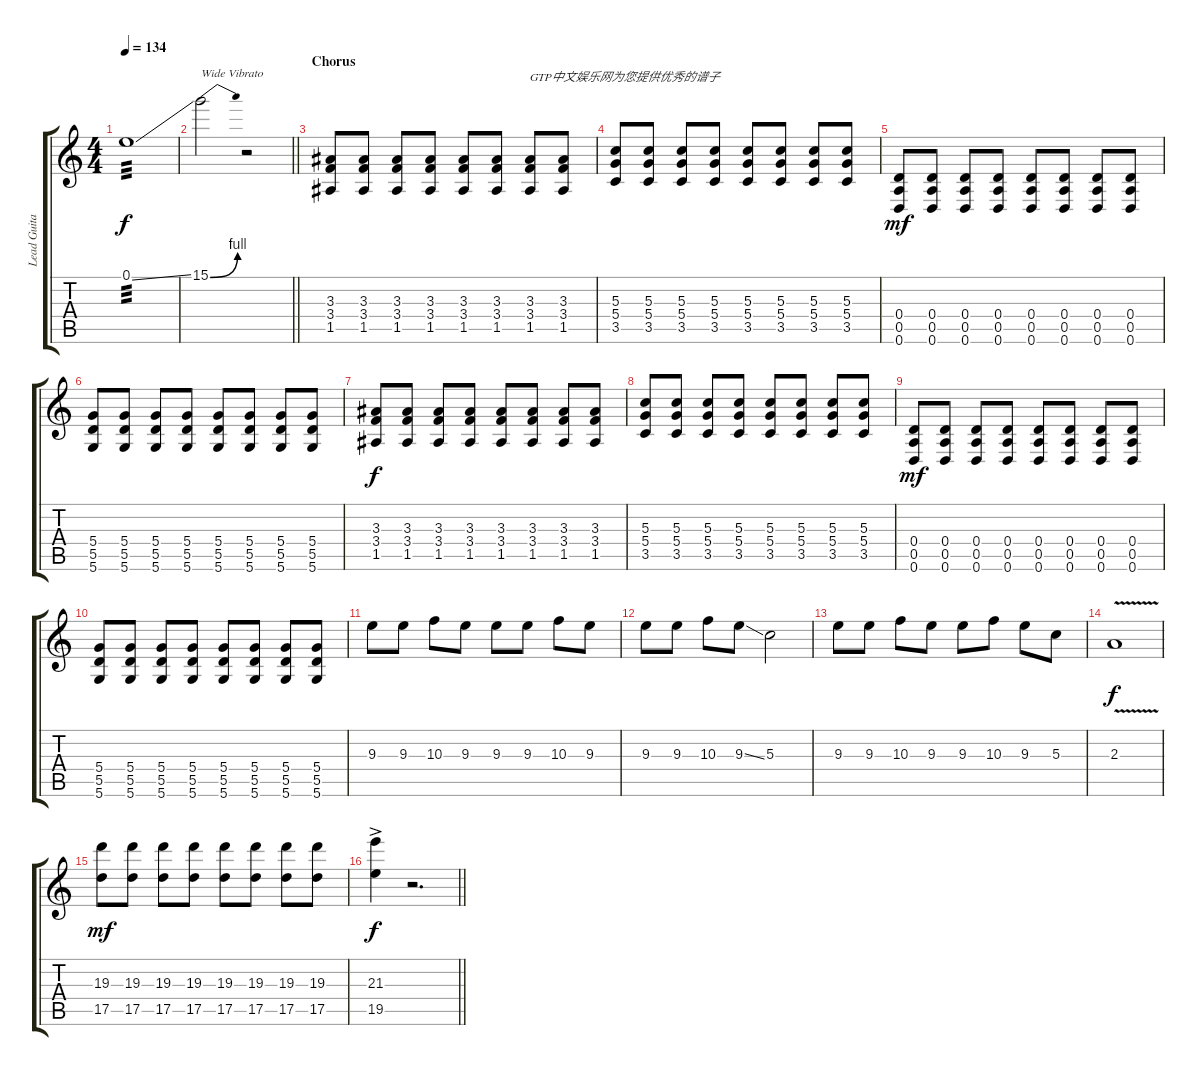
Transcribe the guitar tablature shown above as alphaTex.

\track ("Lead Guitar" "Lead Guita") {instrument distortionguitar}
\staff {score tabs}
\tuning (E4 B3 G3 D3 A2 D2) {hide}
\ts (4 4)
\tempo 134
\clef g2
\ks c
0.1{ss}.1{tp 3 dy f} |
\barLineRight lightlight
15.1{be (bend 0 0 60 4)}.2{txt "Wide Vibrato"} r.2 |
\section ("" "Chorus")
(3.3 3.4 1.5).8 (3.3 3.4 1.5).8 (3.3 3.4 1.5).8 (3.3 3.4 1.5).8 (3.3 3.4 1.5).8 (3.3 3.4 1.5).8 (3.3 3.4 1.5).8{txt "GTP中文娱乐网为您提供优秀的谱子"} (3.3 3.4 1.5).8 |
(5.3 5.4 3.5).8 (5.3 5.4 3.5).8 (5.3 5.4 3.5).8 (5.3 5.4 3.5).8 (5.3 5.4 3.5).8 (5.3 5.4 3.5).8 (5.3 5.4 3.5).8 (5.3 5.4 3.5).8 |
(0.4 0.5 0.6).8{dy mf} (0.4 0.5 0.6).8 (0.4 0.5 0.6).8 (0.4 0.5 0.6).8 (0.4 0.5 0.6).8 (0.4 0.5 0.6).8 (0.4 0.5 0.6).8 (0.4 0.5 0.6).8 |
(5.4 5.5 5.6).8 (5.4 5.5 5.6).8 (5.4 5.5 5.6).8 (5.4 5.5 5.6).8 (5.4 5.5 5.6).8 (5.4 5.5 5.6).8 (5.4 5.5 5.6).8 (5.4 5.5 5.6).8 |
(3.3 3.4 1.5).8{dy f} (3.3 3.4 1.5).8 (3.3 3.4 1.5).8 (3.3 3.4 1.5).8 (3.3 3.4 1.5).8 (3.3 3.4 1.5).8 (3.3 3.4 1.5).8 (3.3 3.4 1.5).8 |
(5.3 5.4 3.5).8 (5.3 5.4 3.5).8 (5.3 5.4 3.5).8 (5.3 5.4 3.5).8 (5.3 5.4 3.5).8 (5.3 5.4 3.5).8 (5.3 5.4 3.5).8 (5.3 5.4 3.5).8 |
(0.4 0.5 0.6).8{dy mf} (0.4 0.5 0.6).8 (0.4 0.5 0.6).8 (0.4 0.5 0.6).8 (0.4 0.5 0.6).8 (0.4 0.5 0.6).8 (0.4 0.5 0.6).8 (0.4 0.5 0.6).8 |
(5.4 5.5 5.6).8 (5.4 5.5 5.6).8 (5.4 5.5 5.6).8 (5.4 5.5 5.6).8 (5.4 5.5 5.6).8 (5.4 5.5 5.6).8 (5.4 5.5 5.6).8 (5.4 5.5 5.6).8 |
9.3.8 9.3.8 10.3.8 9.3.8 9.3.8 9.3.8 10.3.8 9.3.8 |
9.3.8 9.3.8 10.3.8 9.3{ss}.8 5.3.2 |
9.3.8 9.3.8 10.3.8 9.3.8 9.3.8 10.3.8 9.3.8 5.3.8 |
2.3{v}.1{dy f} |
(19.3 17.5).8{dy mf} (19.3 17.5).8 (19.3 17.5).8 (19.3 17.5).8 (19.3 17.5).8 (19.3 17.5).8 (19.3 17.5).8 (19.3 17.5).8 |
\barLineRight lightlight
(21.3{ac} 19.5{ac}).4{dy f} r.2{d}
